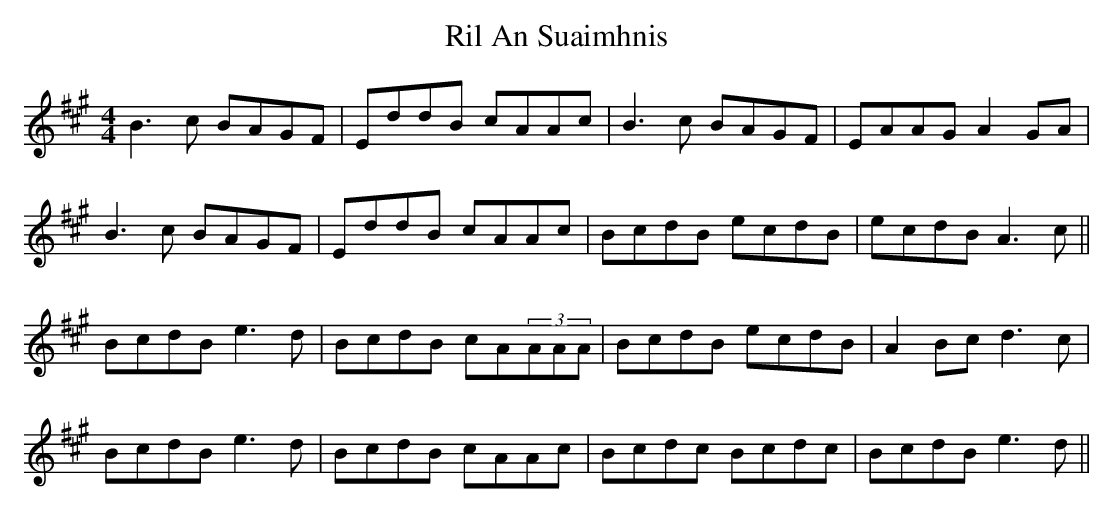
X:1
T: Ril An Suaimhnis
M: 4/4
L: 1/8
K: Amaj
B3c BAGF|EddB cAAc|B3c BAGF|EAAG A2GA|
B3c BAGF|EddB cAAc|BcdB ecdB|ecdB A3c||
BcdB e3d|BcdB cA(3AAA|BcdB ecdB|A2Bc d3c|
BcdB e3d|BcdB cAAc|Bcdc Bcdc|BcdB e3d||
